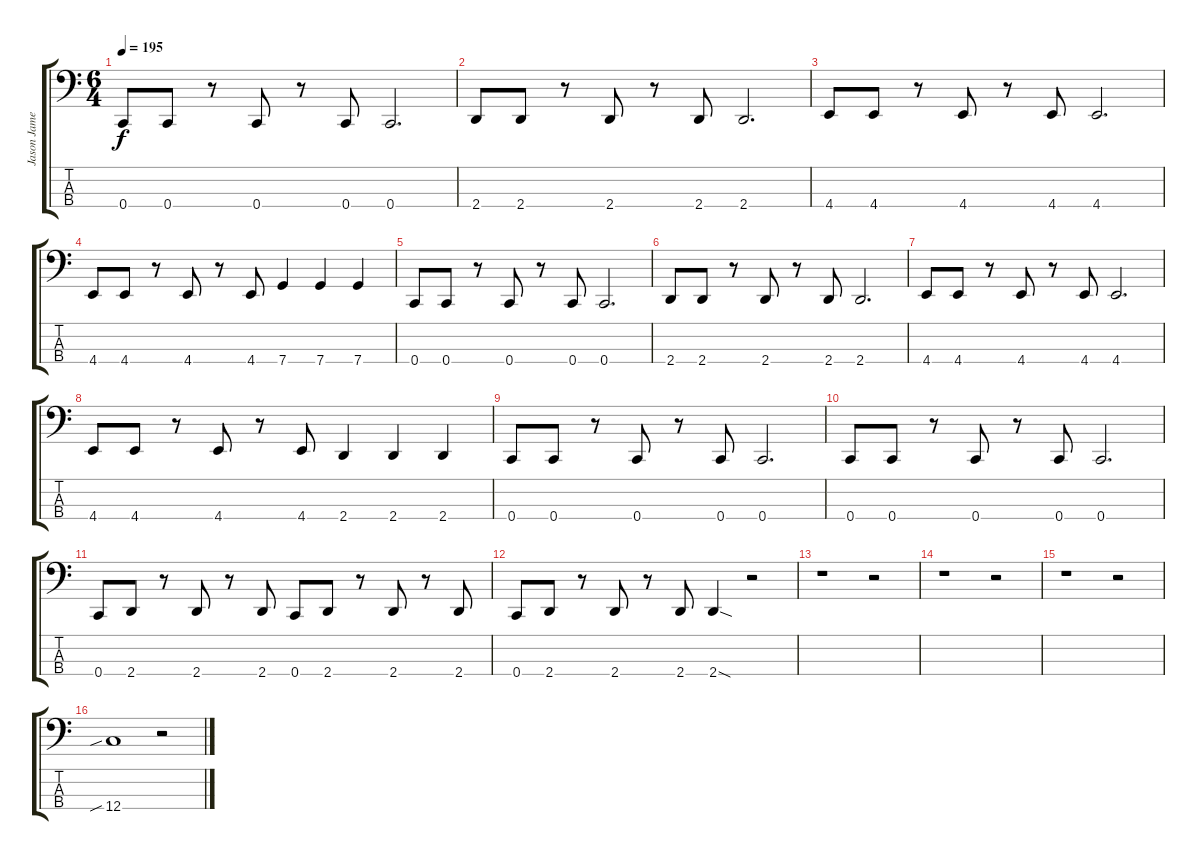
\track ("Jason James" "Jason Jame") {instrument electricbasspick}
\staff {score tabs}
\tuning (F2 C2 G1 C1) {hide}
\ts (6 4)
\tempo 195
\clef f4
\ks c
0.4.8{dy f} 0.4.8 r.8 0.4.8 r.8 0.4.8 0.4.2{d} |
2.4.8 2.4.8 r.8 2.4.8 r.8 2.4.8 2.4.2{d} |
4.4.8 4.4.8 r.8 4.4.8 r.8 4.4.8 4.4.2{d} |
4.4.8 4.4.8 r.8 4.4.8 r.8 4.4.8 7.4.4 7.4.4 7.4.4 |
0.4.8 0.4.8 r.8 0.4.8 r.8 0.4.8 0.4.2{d} |
2.4.8 2.4.8 r.8 2.4.8 r.8 2.4.8 2.4.2{d} |
4.4.8 4.4.8 r.8 4.4.8 r.8 4.4.8 4.4.2{d} |
4.4.8 4.4.8 r.8 4.4.8 r.8 4.4.8 2.4.4 2.4.4 2.4.4 |
0.4.8 0.4.8 r.8 0.4.8 r.8 0.4.8 0.4.2{d} |
0.4.8 0.4.8 r.8 0.4.8 r.8 0.4.8 0.4.2{d} |
0.4.8 2.4.8 r.8 2.4.8 r.8 2.4.8 0.4.8 2.4.8 r.8 2.4.8 r.8 2.4.8 |
0.4.8 2.4.8 r.8 2.4.8 r.8 2.4.8 2.4{sod}.4 r.2 |
r.1 r.2 |
r.1 r.2 |
r.1 r.2 |
12.4{sib}.1 r.2
